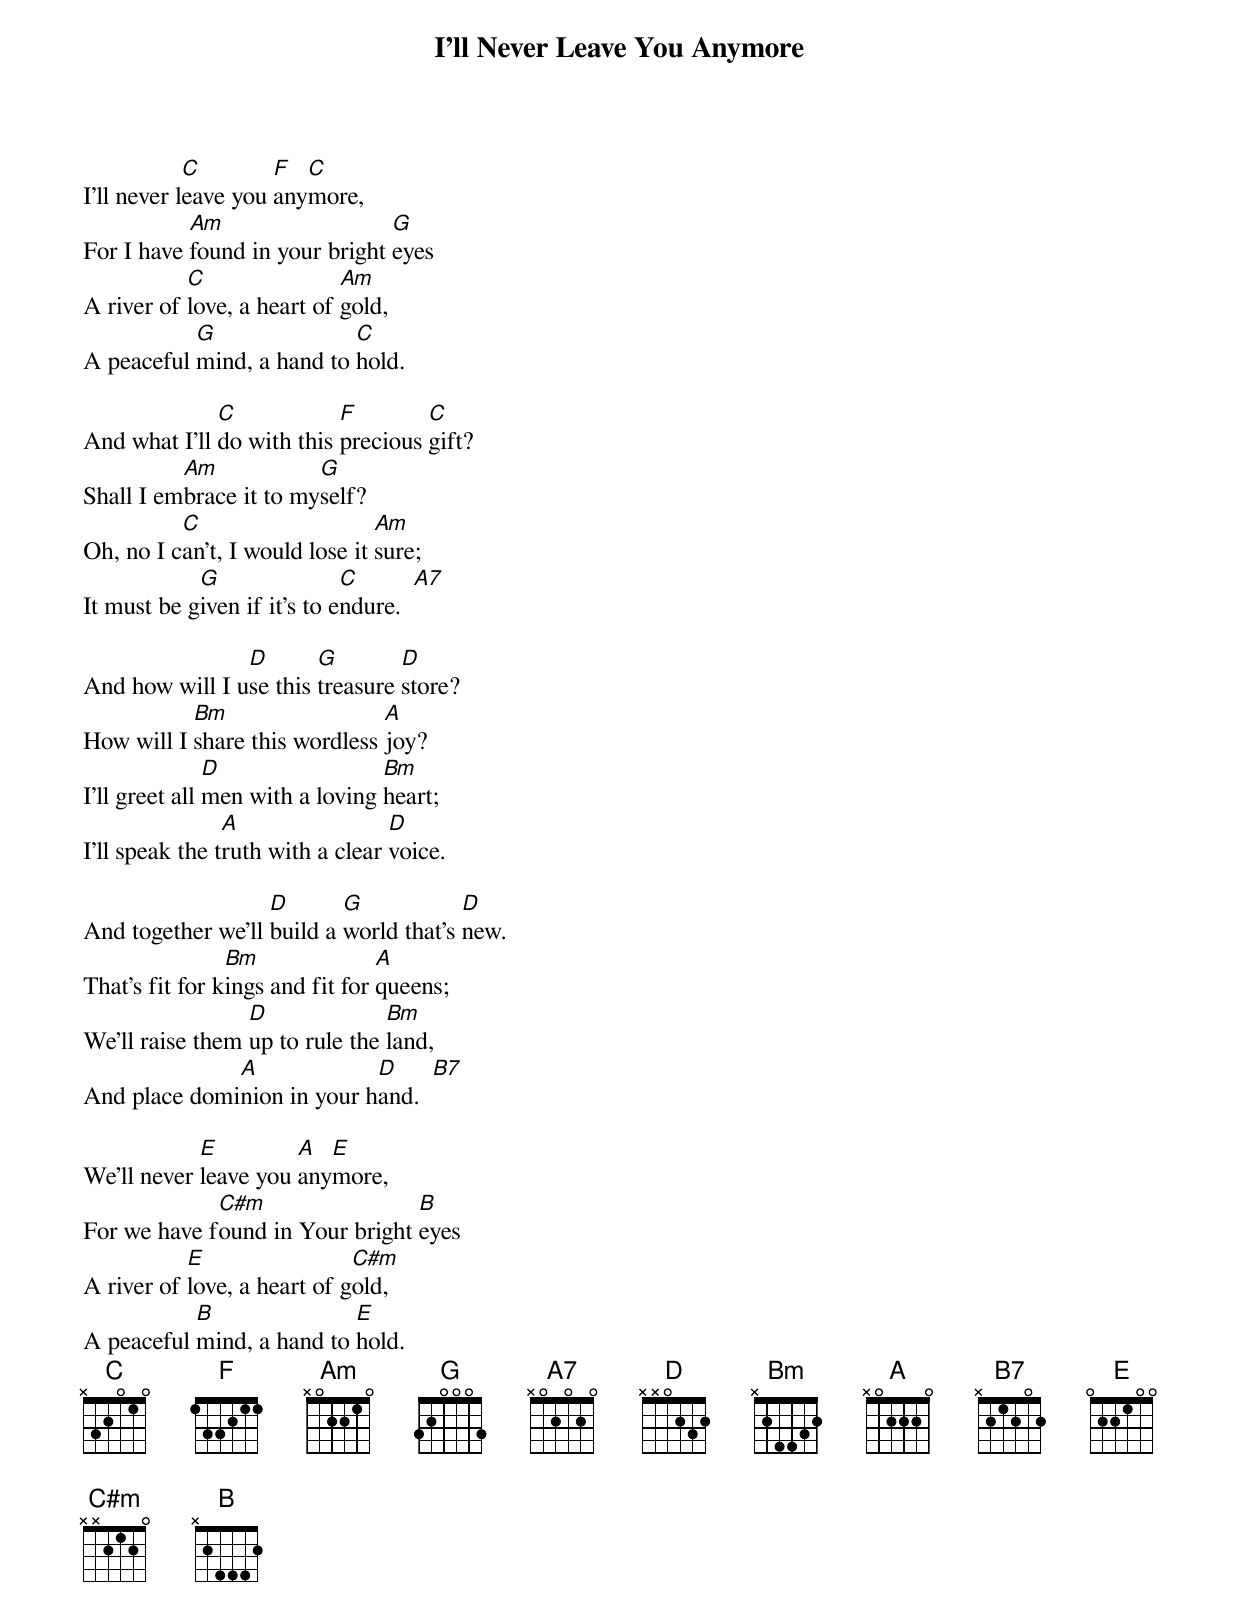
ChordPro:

{title: I'll Never Leave You Anymore}
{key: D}

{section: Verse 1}
I'll never l[C]eave you [F]any[C]more,
For I have [Am]found in your bright [G]eyes
A river of [C]love, a heart of [Am]gold,
A peaceful [G]mind, a hand to [C]hold.

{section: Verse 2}
And what I'll [C]do with this [F]precious [C]gift?
Shall I em[Am]brace it to my[G]self?
Oh, no I c[C]an't, I would lose it [Am]sure;
It must be g[G]iven if it's to e[C]ndure.  [A7]

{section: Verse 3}
And how will I u[D]se this [G]treasure [D]store?
How will I [Bm]share this wordless [A]joy?
I'll greet all [D]men with a loving [Bm]heart;
I'll speak the t[A]ruth with a clear [D]voice.

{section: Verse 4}
And together we'll [D]build a [G]world that's [D]new.
That's fit for k[Bm]ings and fit for [A]queens;
We'll raise them [D]up to rule the [Bm]land,
And place domi[A]nion in your h[D]and.  [B7]

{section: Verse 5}
We'll never [E]leave you [A]any[E]more,
For we have f[C#m]ound in Your bright [B]eyes
A river of [E]love, a heart of g[C#m]old,
A peaceful [B]mind, a hand to [E]hold.
